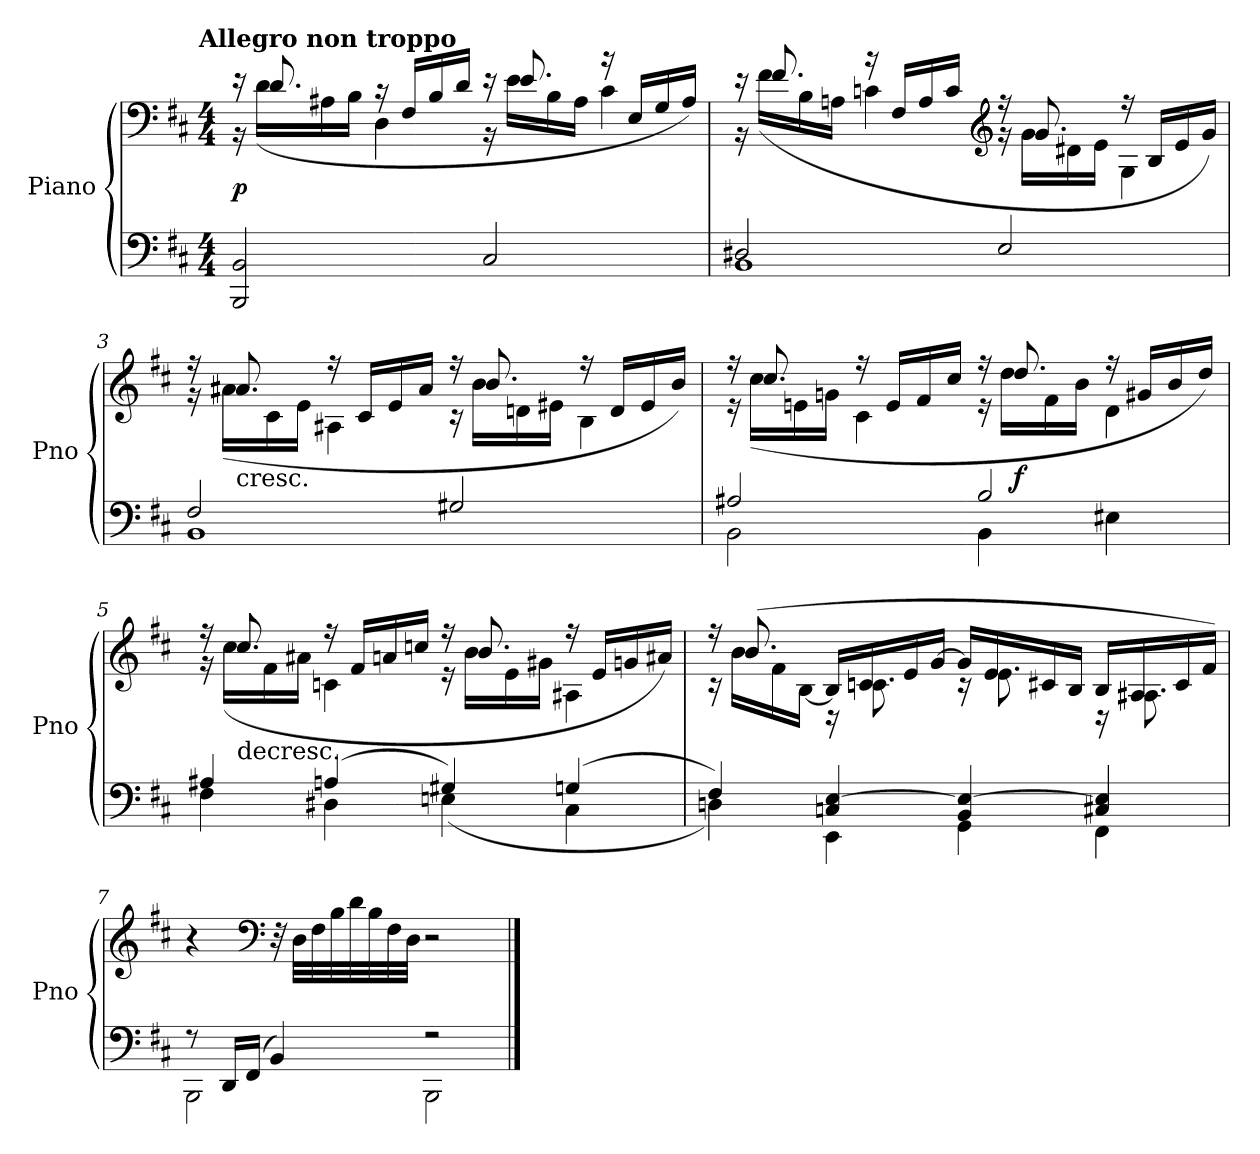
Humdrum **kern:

**kern	**kern	**dynam
*part1	*part1	*part1
*staff2	*staff1	*staff1/2
*I"Piano	*	*
*I'Pno	*	*
*clefF4	*clefF4	*
*k[f#c#]	*k[f#c#]	*
*b:	*b:	*
!!LO:TX:omd:t=Allegro non troppo
*M4/4	*M4/4	*
*MM110	*MM110	*
=1	=1	=1
*	*^	*
2BBB/ 2BB/	16r	16r	p
.	8.d/	(16d\LL	.
.	.	16A#X\	.
.	.	16B\JJ	.
.	16r	4D\	.
.	16F#/LL	.	.
.	16B/	.	.
.	16d/JJ	.	.
2C#/	16r	16r	.
.	8.e/	16e\LL	.
.	.	16B\	.
.	.	16A#\JJ	.
.	16r	4c#\	.
.	16E/LL	.	.
.	16G/	.	.
.	16A#/JJ)	.	.
=2	=2	=2	=2
*^	*	*	*
2D#X/	1BB	16r	16r	.
.	.	8.f#/	(16f#\LL	.
.	.	.	16B\	.
.	.	.	16An\JJ	.
.	.	16r	4cn\	.
.	.	16F#/LL	.	.
.	.	16A/	.	.
.	.	16c/JJ	.	.
*	*	*clefG2	*	*
2E/	.	16r	16r	.
.	.	8.g/	16g\LL	.
.	.	.	16d#X\	.
.	.	.	16e\JJ	.
.	.	16r	4G\	.
.	.	16B/LL	.	.
.	.	16e/	.	.
.	.	16g/JJ)	.	.
=3	=3	=3	=3	=3
2F#/	1BB	16r	16r	.
!	!	!LO:TX:c:t=cresc.	!	!
.	.	8.a#X/	(16a#X\LL	.
.	.	.	16c#\	.
.	.	.	16e\JJ	.
.	.	16r	4A#X\	.
.	.	16c#/LL	.	.
.	.	16e/	.	.
.	.	16a#/JJ	.	.
2G#X/	.	16r	16r	.
.	.	8.b/	16b\LL	.
.	.	.	16dn\	.
.	.	.	16e#X\JJ	.
.	.	16r	4B\	.
.	.	16d/LL	.	.
.	.	16e#/	.	.
.	.	16b/JJ)	.	.
=4	=4	=4	=4	=4
2A#X/	2BB\	16r	16r	.
.	.	8.cc#/	(16cc#\LL	.
.	.	.	16en\	.
.	.	.	16gn\JJ	.
.	.	16r	4c#\	.
.	.	16e/LL	.	.
.	.	16f#/	.	.
.	.	16cc#/JJ	.	.
2B/	4BB\	16r	16r	.
.	.	8.dd/	16dd\LL	f
.	.	.	16f#\	.
.	.	.	16b\JJ	.
.	4E#X\	16r	4d\	.
.	.	16g#X/LL	.	.
.	.	16b/	.	.
.	.	16dd/JJ)	.	.
=5	=5	=5	=5	=5
4A#X/	4F#\	16r	16r	.
!	!	!LO:TX:c:t=decresc.	!	!
.	.	8.cc#/	(16cc#\LL	.
.	.	.	16f#\	.
.	.	.	16a#X\JJ	.
(4An/	4D#X\	16r	4cn\	.
.	.	16f#/LL	.	.
.	.	16an/	.	.
.	.	16ccn/JJ	.	.
4G#X/)	(4En\	16r	16r	.
.	.	8.b/	16b\LL	.
.	.	.	16e\	.
.	.	.	16g#X\JJ	.
(4Gn/	4C#\	16r	4A#X\	.
.	.	16e/LL	.	.
.	.	16gn/	.	.
.	.	16a#X/JJ)	.	.
=6	=6	=6	=6	=6
4F#/)	4Dn\)	16r	16r	.
.	.	(8.b/	16b\LL	.
.	.	.	16f#\	.
.	.	.	[16B\JJ	.
4Cn/ [4E/	4EE\	16B/LL]	16r	.
.	.	16cn/	8.cn\	.
.	.	16e/	.	.
.	.	[16g/JJ	.	.
4BB/ 4E_/	4GG\	16g/LL]	16r	.
.	.	16e/	8.e\	.
.	.	16c#X/	.	.
.	.	16B/JJ	.	.
*	*	*MM100	*	*
4C#X/ 4E]/	4FF#\	16B/LL	16r	.
.	.	16A#X/	8.A#X\	.
.	.	16c#/	.	.
.	.	16f#/JJ)	.	.
*	*	*v	*v	*
=7	=7	=7	=7
*	*	*MM80	*
8r	2BBB\	4r	.
16DD/LL	.	.	.
(16FF#/JJ	.	.	.
*	*	*clefF4	*
4BB/)	.	32r	.
.	.	32D\LLL	.
.	.	32F#\	.
.	.	32B\	.
.	.	32d\	.
.	.	32B\	.
.	.	32F#\	.
.	.	32D\JJJ	.
2r	2BBB\	2r	.
*v	*v	*	*
==	==	==
*-	*-	*-
